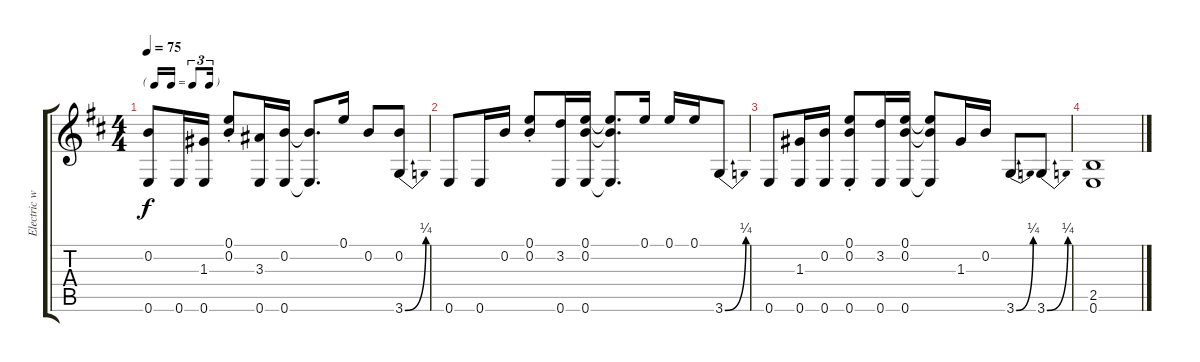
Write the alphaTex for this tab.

\track ("Electric w/ slight distortion" "Electric w") {instrument distortionguitar}
\staff {score tabs}
\tuning (E4 B3 G3 D3 A2 E2) {hide}
\ts (4 4)
\tf triplet16th
\tempo 75
\clef g2
\ks d
(0.2 0.6).8{dy f} 0.6.16 (1.3 0.6).16 (0.1{st} 0.2{st}).8 (3.3 0.6).16 (0.2 0.6).16 (0.2{t} 0.6{t}).8{d} 0.1.16 0.2.8 (0.2 3.6{be (bend 0 0 60 1)}).8 |
0.6.8 0.6.16 0.2.16 (0.1{st} 0.2{st}).8 (3.2 0.6).16 (0.1 0.2 0.6).16 (0.1{t} 0.2{t} 0.6{t}).8{d} 0.1.16 0.1.16 0.1.16 3.6{be (bend 0 0 60 1)}.8 |
0.6.8 (1.3 0.6).16 (0.2 0.6).16 (0.1{st} 0.2{st} 0.6{st}).8 (3.2 0.6).16 (0.1 0.2 0.6).16 (0.1{t} 0.2{t} 0.6{t}).8 1.3.16 0.2.16 3.6{be (bend 0 0 60 1)}.8 3.6{be (bend 0 0 60 1)}.8 |
(2.5 0.6).1
